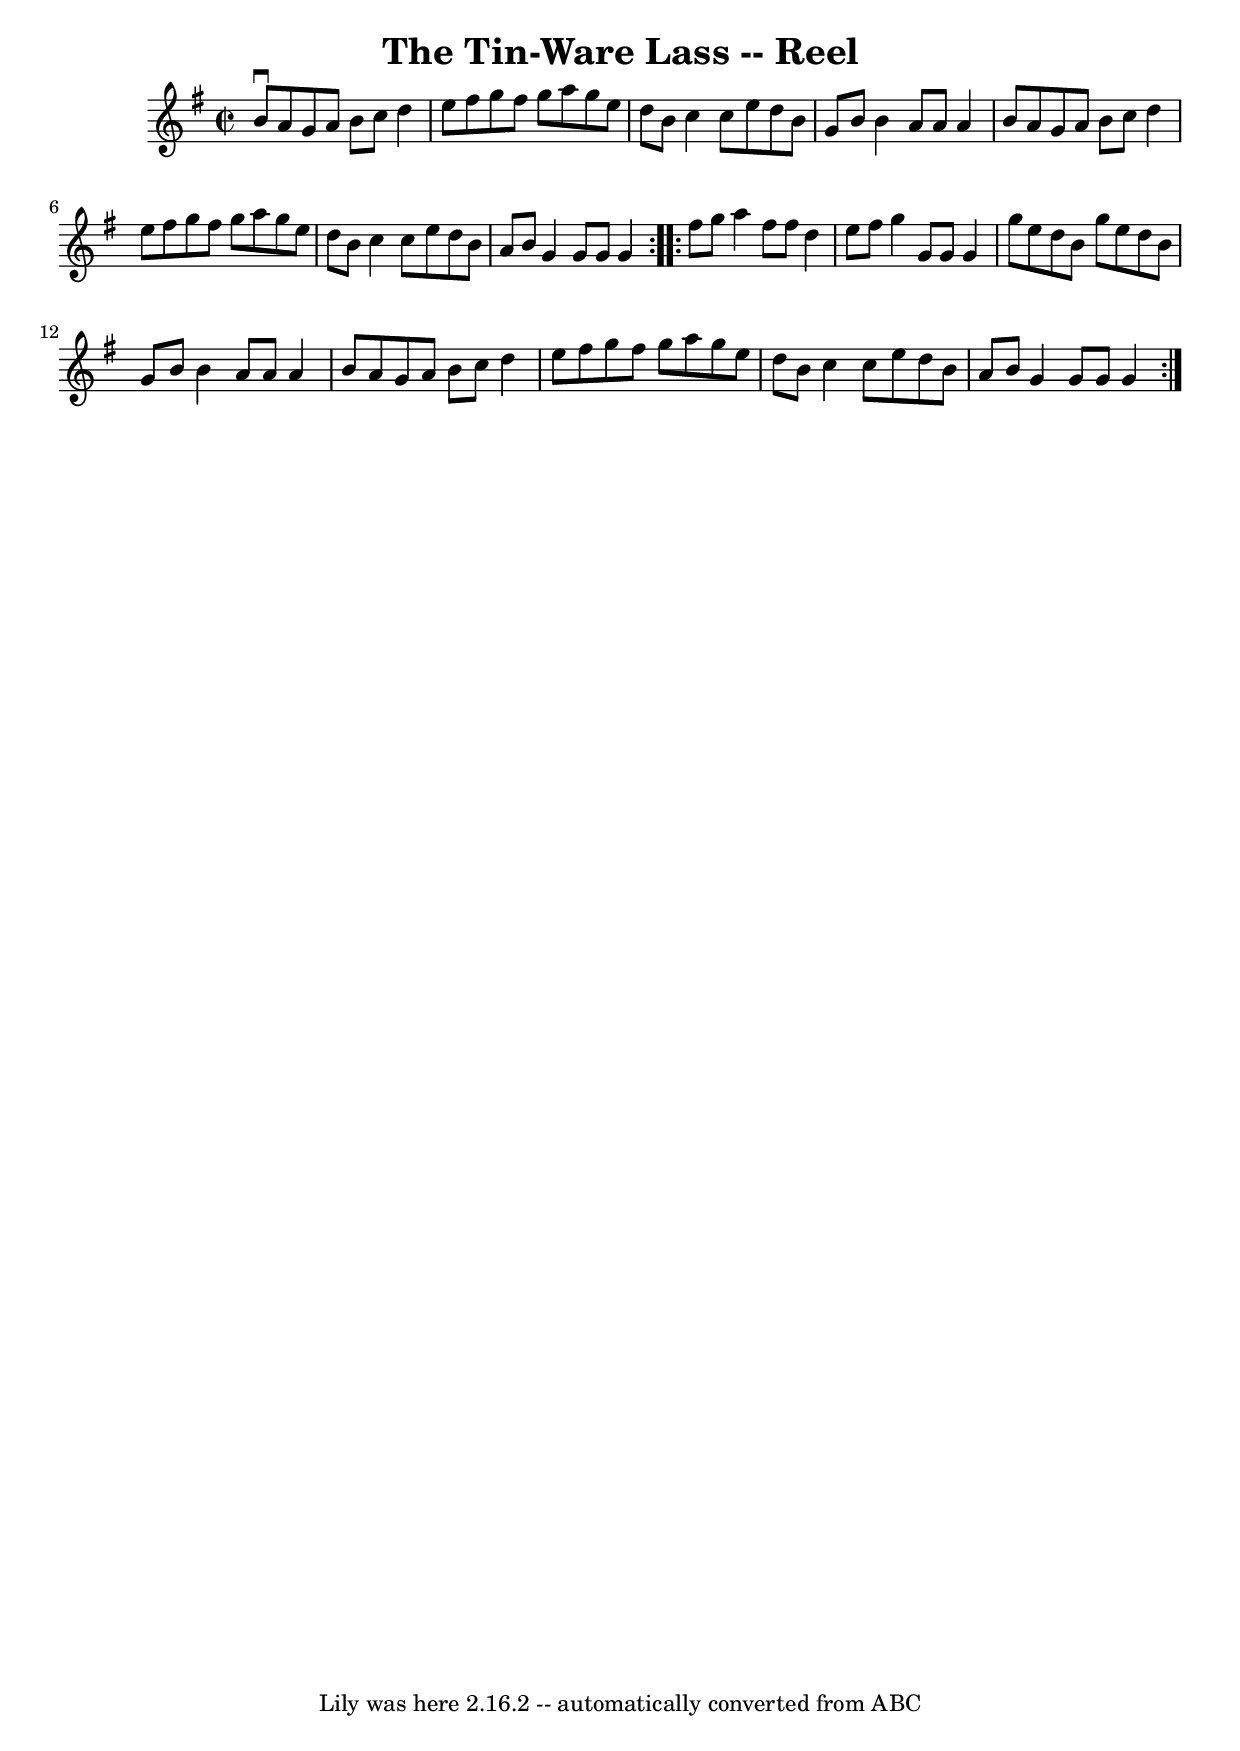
\version "2.16.2"
\include "Mammoth.ily"
\header {
  %% book = "Ryan's Mammoth Collection"
  crossRefNumber = "1"
  footnotes = ""
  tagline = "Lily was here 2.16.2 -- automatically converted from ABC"
  title = "The Tin-Ware Lass -- Reel"

}
voicedefault =  {



  \repeat volta 2 {

    \override Staff.TimeSignature #'style = #'C
    \time 2/2 
    \key g \major     b'8^\downbow a'8   |
    g'8 a'8 b'8       c''8 d''4 e''8 fis''8     |
    g''8 fis''8 g''8 a''8        g''8 e''8 d''8 b'8     |
    c''4 c''8 e''8 d''8 b'8       g'8 b'8     |
    b'4 a'8 a'8 a'4 b'8 a'8    |
         g'8 a'8 b'8 c''8 d''4 e''8 fis''8     |
    g''8         fis''8 g''8 a''8 g''8 e''8 d''8 b'8     |
    c''4         c''8 e''8 d''8 b'8 a'8 b'8     |
    g'4 g'8 g'8    
    g'4    
  } 
  \repeat volta 2 {     fis''8 g''8   |
    a''4 fis''8         fis''8 d''4 e''8 fis''8     |
    g''4 g'8 g'8 g'4         g''8 e''8     |
    d''8 b'8 g''8 e''8 d''8 b'8 g'8         b'8     |
    b'4 a'8 a'8 a'4 b'8 a'8    |
    g'8         a'8 b'8 c''8 d''4 e''8 fis''8     |
    g''8 fis''8         g''8 a''8 g''8 e''8 d''8 b'8     |
    c''4 c''8 e''8       d''8 b'8 a'8 b'8     |
    g'4 g'8 g'8 g'4    
  }   

}

\score{
  <<

    \context Staff="default"
    {
      \voicedefault 
      
    }

  >>
  \layout {
    
  }
  \midi {
  }

}
